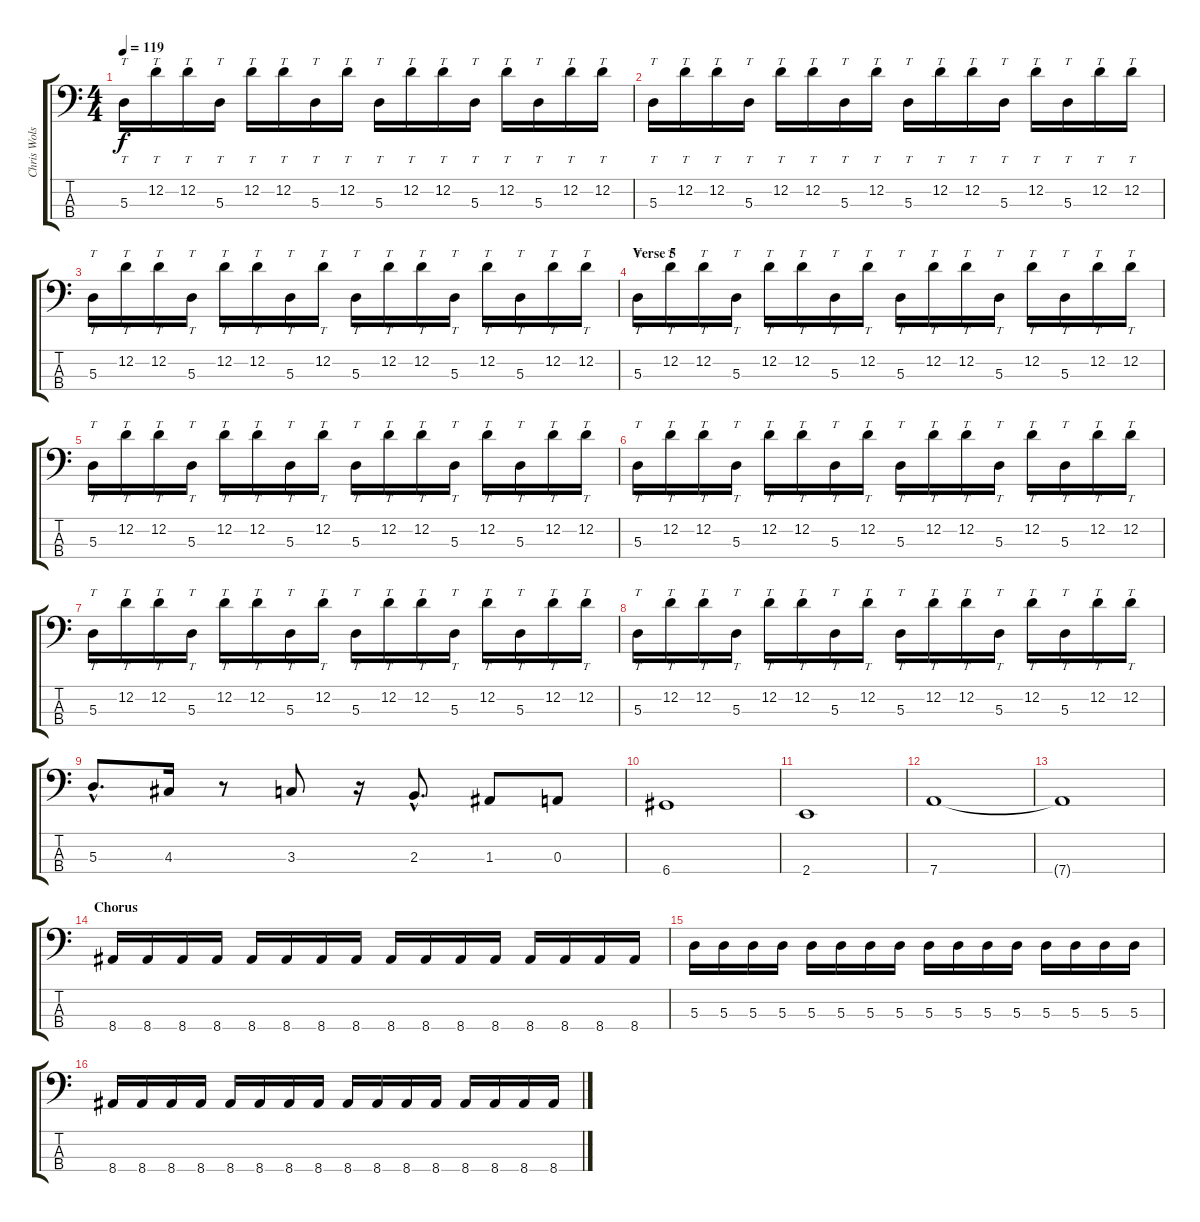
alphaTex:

\track ("Chris Wolstenholme" "Chris Wols") {instrument electricbassfinger}
\staff {score tabs}
\tuning (G2 D2 A1 D1) {hide}
\ts (4 4)
\tempo 119
\clef f4
\ks c
5.3.16{tt dy f} 12.2.16{tt} 12.2.16{tt} 5.3.16{tt} 12.2.16{tt} 12.2.16{tt} 5.3.16{tt} 12.2.16{tt} 5.3.16{tt} 12.2.16{tt} 12.2.16{tt} 5.3.16{tt} 12.2.16{tt} 5.3.16{tt} 12.2.16{tt} 12.2.16{tt} |
5.3.16{tt} 12.2.16{tt} 12.2.16{tt} 5.3.16{tt} 12.2.16{tt} 12.2.16{tt} 5.3.16{tt} 12.2.16{tt} 5.3.16{tt} 12.2.16{tt} 12.2.16{tt} 5.3.16{tt} 12.2.16{tt} 5.3.16{tt} 12.2.16{tt} 12.2.16{tt} |
5.3.16{tt} 12.2.16{tt} 12.2.16{tt} 5.3.16{tt} 12.2.16{tt} 12.2.16{tt} 5.3.16{tt} 12.2.16{tt} 5.3.16{tt} 12.2.16{tt} 12.2.16{tt} 5.3.16{tt} 12.2.16{tt} 5.3.16{tt} 12.2.16{tt} 12.2.16{tt} |
\section ("" "Verse 5")
5.3.16{tt} 12.2.16{tt} 12.2.16{tt} 5.3.16{tt} 12.2.16{tt} 12.2.16{tt} 5.3.16{tt} 12.2.16{tt} 5.3.16{tt} 12.2.16{tt} 12.2.16{tt} 5.3.16{tt} 12.2.16{tt} 5.3.16{tt} 12.2.16{tt} 12.2.16{tt} |
5.3.16{tt} 12.2.16{tt} 12.2.16{tt} 5.3.16{tt} 12.2.16{tt} 12.2.16{tt} 5.3.16{tt} 12.2.16{tt} 5.3.16{tt} 12.2.16{tt} 12.2.16{tt} 5.3.16{tt} 12.2.16{tt} 5.3.16{tt} 12.2.16{tt} 12.2.16{tt} |
5.3.16{tt} 12.2.16{tt} 12.2.16{tt} 5.3.16{tt} 12.2.16{tt} 12.2.16{tt} 5.3.16{tt} 12.2.16{tt} 5.3.16{tt} 12.2.16{tt} 12.2.16{tt} 5.3.16{tt} 12.2.16{tt} 5.3.16{tt} 12.2.16{tt} 12.2.16{tt} |
5.3.16{tt} 12.2.16{tt} 12.2.16{tt} 5.3.16{tt} 12.2.16{tt} 12.2.16{tt} 5.3.16{tt} 12.2.16{tt} 5.3.16{tt} 12.2.16{tt} 12.2.16{tt} 5.3.16{tt} 12.2.16{tt} 5.3.16{tt} 12.2.16{tt} 12.2.16{tt} |
5.3.16{tt} 12.2.16{tt} 12.2.16{tt} 5.3.16{tt} 12.2.16{tt} 12.2.16{tt} 5.3.16{tt} 12.2.16{tt} 5.3.16{tt} 12.2.16{tt} 12.2.16{tt} 5.3.16{tt} 12.2.16{tt} 5.3.16{tt} 12.2.16{tt} 12.2.16{tt} |
5.3{hac}.8{d} 4.3.16 r.8 3.3.8 r.16 2.3{hac}.8{d} 1.3.8 0.3.8 |
6.4.1 |
2.4.1 |
7.4.1 |
7.4{t}.1 |
\section ("" "Chorus")
8.4.16 8.4.16 8.4.16 8.4.16 8.4.16 8.4.16 8.4.16 8.4.16 8.4.16 8.4.16 8.4.16 8.4.16 8.4.16 8.4.16 8.4.16 8.4.16 |
5.3.16 5.3.16 5.3.16 5.3.16 5.3.16 5.3.16 5.3.16 5.3.16 5.3.16 5.3.16 5.3.16 5.3.16 5.3.16 5.3.16 5.3.16 5.3.16 |
8.4.16 8.4.16 8.4.16 8.4.16 8.4.16 8.4.16 8.4.16 8.4.16 8.4.16 8.4.16 8.4.16 8.4.16 8.4.16 8.4.16 8.4.16 8.4.16
